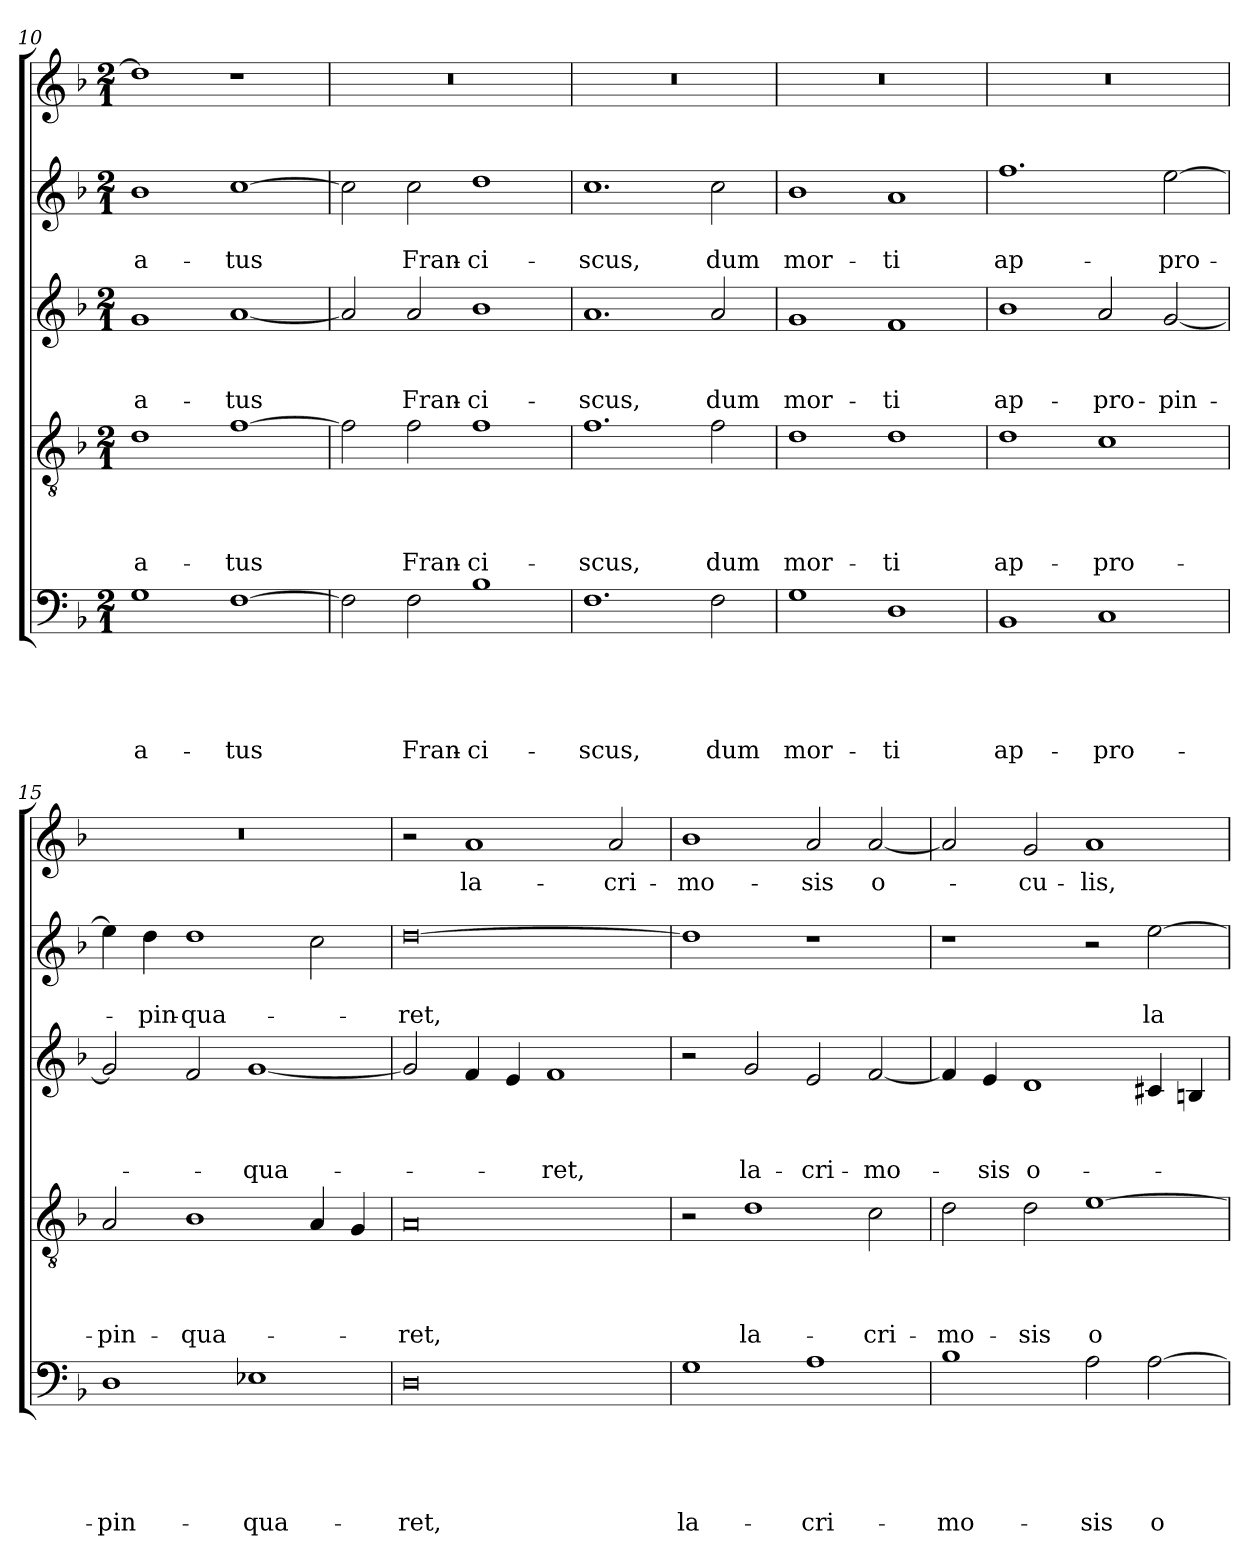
**kern	**text	**text	**text	**text	**text	**kern	**text	**text	**text	**text	**kern	**text	**text	**text	**kern	**text	**text	**kern	**text
*part5	*part5	*part5	*part5	*part5	*part5	*part4	*part4	*part4	*part4	*part4	*part3	*part3	*part3	*part3	*part2	*part2	*part2	*part1	*part1
*staff5	*staff5	*staff5	*staff5	*staff5	*staff5	*staff4	*staff4	*staff4	*staff4	*staff4	*staff3	*staff3	*staff3	*staff3	*staff2	*staff2	*staff2	*staff1	*staff1
*clefF4	*	*	*	*	*	*clefGv2	*	*	*	*	*clefG2	*	*	*	*clefG2	*	*	*clefG2	*
*k[b-]	*	*	*	*	*	*k[b-]	*	*	*	*	*k[b-]	*	*	*	*k[b-]	*	*	*k[b-]	*
*F:	*	*	*	*	*	*F:	*	*	*	*	*F:	*	*	*	*F:	*	*	*F:	*
*M2/1	*	*	*	*	*	*M2/1	*	*	*	*	*M2/1	*	*	*	*M2/1	*	*	*M2/1	*
=10	=10	=10	=10	=10	=10	=10	=10	=10	=10	=10	=10	=10	=10	=10	=10	=10	=10	=10	=10
!	!	!	!	!	!LO:LY:b	!	!	!	!	!LO:LY:b	!	!	!	!LO:LY:b	!	!	!LO:LY:b	!	!
1G	.	.	.	.	-a-	1d	.	.	.	-a-	1g	.	.	-a-	1b-	.	-a-	1dd]	.
!	!	!	!	!	!LO:LY:b	!	!	!	!	!LO:LY:b	!	!	!	!LO:LY:b	!	!	!LO:LY:b	!	!
[1F	.	.	.	.	-tus	[1f	.	.	.	-tus	[1a	.	.	-tus	[1cc	.	-tus	1r	.
=11	=11	=11	=11	=11	=11	=11	=11	=11	=11	=11	=11	=11	=11	=11	=11	=11	=11	=11	=11
2F\]	.	.	.	.	.	2f\]	.	.	.	.	2a/]	.	.	.	2cc\]	.	.	0r	.
!	!	!	!	!	!LO:LY:b	!	!	!	!	!LO:LY:b	!	!	!	!LO:LY:b	!	!	!LO:LY:b	!	!
2F\	.	.	.	.	Fran-	2f\	.	.	.	Fran-	2a/	.	.	Fran-	2cc\	.	Fran-	.	.
!	!	!	!	!	!LO:LY:b	!	!	!	!	!LO:LY:b	!	!	!	!LO:LY:b	!	!	!LO:LY:b	!	!
1B-	.	.	.	.	-ci-	1f	.	.	.	-ci-	1b-	.	.	-ci-	1dd	.	-ci-	.	.
=12	=12	=12	=12	=12	=12	=12	=12	=12	=12	=12	=12	=12	=12	=12	=12	=12	=12	=12	=12
!	!	!	!	!	!LO:LY:b	!	!	!	!	!LO:LY:b	!	!	!	!LO:LY:b	!	!	!LO:LY:b	!	!
1.F	.	.	.	.	-scus,	1.f	.	.	.	-scus,	1.a	.	.	-scus,	1.cc	.	-scus,	0r	.
!	!	!	!	!	!LO:LY:b	!	!	!	!	!LO:LY:b	!	!	!	!LO:LY:b	!	!	!LO:LY:b	!	!
2F\	.	.	.	.	dum	2f\	.	.	.	dum	2a/	.	.	dum	2cc\	.	dum	.	.
!!LO:LB:g=z
=13	=13	=13	=13	=13	=13	=13	=13	=13	=13	=13	=13	=13	=13	=13	=13	=13	=13	=13	=13
!	!	!	!	!	!LO:LY:b	!	!	!	!	!LO:LY:b	!	!	!	!LO:LY:b	!	!	!LO:LY:b	!	!
1G	.	.	.	.	mor-	1d	.	.	.	mor-	1g	.	.	mor-	1b-	.	mor-	0r	.
!	!	!	!	!	!LO:LY:b	!	!	!	!	!LO:LY:b	!	!	!	!LO:LY:b	!	!	!LO:LY:b	!	!
1D	.	.	.	.	-ti	1d	.	.	.	-ti	1f	.	.	-ti	1a	.	-ti	.	.
=14	=14	=14	=14	=14	=14	=14	=14	=14	=14	=14	=14	=14	=14	=14	=14	=14	=14	=14	=14
!	!	!	!	!	!LO:LY:b	!	!	!	!	!LO:LY:b	!	!	!	!LO:LY:b	!	!	!LO:LY:b	!	!
1BB-	.	.	.	.	ap-	1d	.	.	.	ap-	1b-	.	.	ap-	1.ff	.	ap-	0r	.
!	!	!	!	!	!LO:LY:b	!	!	!	!	!LO:LY:b	!	!	!	!LO:LY:b	!	!	!	!	!
1C	.	.	.	.	-pro-	1c	.	.	.	-pro-	2a/	.	.	-pro-	.	.	.	.	.
!	!	!	!	!	!	!	!	!	!	!	!	!	!	!LO:LY:b	!	!	!LO:LY:b	!	!
.	.	.	.	.	.	.	.	.	.	.	[2g/	.	.	-pin-	[2ee\	.	-pro-	.	.
=15	=15	=15	=15	=15	=15	=15	=15	=15	=15	=15	=15	=15	=15	=15	=15	=15	=15	=15	=15
!	!	!	!	!	!LO:LY:b	!	!	!	!	!LO:LY:b	!	!	!	!	!	!	!	!	!
1D	.	.	.	.	-pin-	2A/	.	.	.	-pin-	2g/]	.	.	.	4ee\]	.	.	0r	.
!	!	!	!	!	!	!	!	!	!	!	!	!	!	!	!	!	!LO:LY:b	!	!
.	.	.	.	.	.	.	.	.	.	.	.	.	.	.	4dd\	.	-pin-	.	.
!	!	!	!	!	!	!	!	!	!	!LO:LY:b	!	!	!	!	!	!	!LO:LY:b	!	!
.	.	.	.	.	.	1B-	.	.	.	-qua-	2f/	.	.	.	1dd	.	-qua-	.	.
!	!	!	!	!	!LO:LY:b	!	!	!	!	!	!	!	!	!LO:LY:b	!	!	!	!	!
1E-	.	.	.	.	-qua-	.	.	.	.	.	[1g	.	.	-qua-	.	.	.	.	.
.	.	.	.	.	.	4A/	.	.	.	.	.	.	.	.	2cc\	.	.	.	.
.	.	.	.	.	.	4G/	.	.	.	.	.	.	.	.	.	.	.	.	.
=16	=16	=16	=16	=16	=16	=16	=16	=16	=16	=16	=16	=16	=16	=16	=16	=16	=16	=16	=16
!	!	!	!	!	!LO:LY:b	!	!	!	!	!LO:LY:b	!	!	!	!	!	!	!LO:LY:b	!	!
0D	.	.	.	.	-ret,	0A	.	.	.	-ret,	2g/]	.	.	.	[0dd	.	-ret,	2r	.
!	!	!	!	!	!	!	!	!	!	!	!	!	!	!	!	!	!	!	!LO:LY:b
.	.	.	.	.	.	.	.	.	.	.	4f/	.	.	.	.	.	.	1a	la-
.	.	.	.	.	.	.	.	.	.	.	4e/	.	.	.	.	.	.	.	.
!	!	!	!	!	!	!	!	!	!	!	!	!	!	!LO:LY:b	!	!	!	!	!
.	.	.	.	.	.	.	.	.	.	.	1f	.	.	-ret,	.	.	.	.	.
!	!	!	!	!	!	!	!	!	!	!	!	!	!	!	!	!	!	!	!LO:LY:b
.	.	.	.	.	.	.	.	.	.	.	.	.	.	.	.	.	.	2a/	-cri-
=17	=17	=17	=17	=17	=17	=17	=17	=17	=17	=17	=17	=17	=17	=17	=17	=17	=17	=17	=17
!	!	!	!	!	!LO:LY:b	!	!	!	!	!	!	!	!	!	!	!	!	!	!LO:LY:b
1G	.	.	.	.	la-	2r	.	.	.	.	2r	.	.	.	1dd]	.	.	1b-	-mo-
!	!	!	!	!	!	!	!	!	!	!LO:LY:b	!	!	!	!LO:LY:b	!	!	!	!	!
.	.	.	.	.	.	1d	.	.	.	la-	2g/	.	.	la-	.	.	.	.	.
!	!	!	!	!	!LO:LY:b	!	!	!	!	!	!	!	!	!LO:LY:b	!	!	!	!	!LO:LY:b
1A	.	.	.	.	-cri-	.	.	.	.	.	2e/	.	.	-cri-	1r	.	.	2a/	-sis
!	!	!	!	!	!	!	!	!	!	!LO:LY:b	!	!	!	!LO:LY:b	!	!	!	!	!LO:LY:b
.	.	.	.	.	.	2c\	.	.	.	-cri-	[2f/	.	.	-mo-	.	.	.	[2a/	o-
=18	=18	=18	=18	=18	=18	=18	=18	=18	=18	=18	=18	=18	=18	=18	=18	=18	=18	=18	=18
!	!	!	!	!	!LO:LY:b	!	!	!	!	!LO:LY:b	!	!	!	!	!	!	!	!	!
1B-	.	.	.	.	-mo-	2d\	.	.	.	-mo-	4f/]	.	.	.	1r	.	.	2a/]	.
!	!	!	!	!	!	!	!	!	!	!	!	!	!	!LO:LY:b	!	!	!	!	!
.	.	.	.	.	.	.	.	.	.	.	4e/	.	.	-sis	.	.	.	.	.
!	!	!	!	!	!	!	!	!	!	!LO:LY:b	!	!	!	!LO:LY:b	!	!	!	!	!LO:LY:b
.	.	.	.	.	.	2d\	.	.	.	-sis	1d	.	.	o-	.	.	.	2g/	-cu-
!	!	!	!	!	!LO:LY:b	!	!	!	!	!LO:LY:b	!	!	!	!	!	!	!	!	!LO:LY:b
2A\	.	.	.	.	-sis	[1e	.	.	.	o-	.	.	.	.	2r	.	.	1a	-lis,
!	!	!	!	!	!LO:LY:b	!	!	!	!	!	!	!	!	!	!	!	!LO:LY:b	!	!
[2A\	.	.	.	.	o-	.	.	.	.	.	4c#/	.	.	.	[2ee\	.	la-	.	.
.	.	.	.	.	.	.	.	.	.	.	4B/	.	.	.	.	.	.	.	.
=	=	=	=	=	=	=	=	=	=	=	=	=	=	=	=	=	=	=	=
*-	*-	*-	*-	*-	*-	*-	*-	*-	*-	*-	*-	*-	*-	*-	*-	*-	*-	*-	*-
